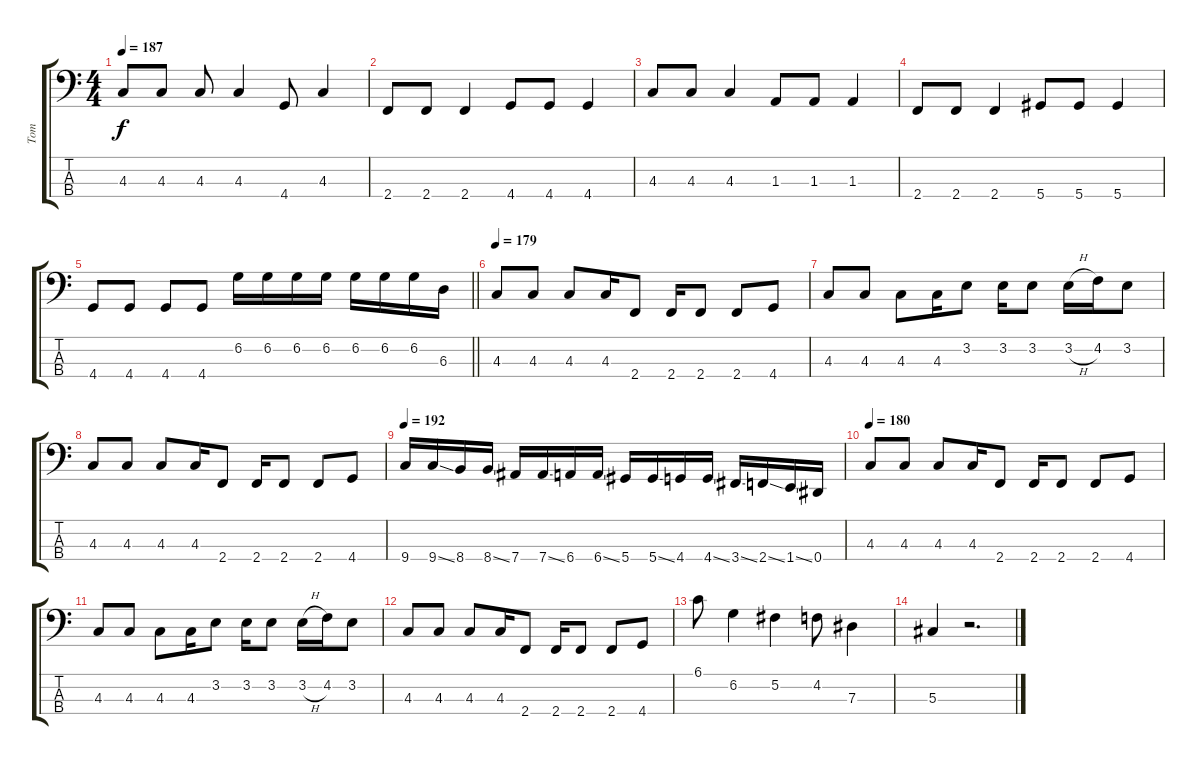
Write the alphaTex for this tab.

\track ("Tom" "Tom") {instrument electricbasspick}
\staff {score tabs}
\tuning (Gb2 Db2 Ab1 Eb1) {hide}
\ts (4 4)
\tempo 187
\clef f4
\ks c
4.3.8{dy f} 4.3.8 4.3.8 4.3.4 4.4.8 4.3.4 |
2.4.8 2.4.8 2.4.4 4.4.8 4.4.8 4.4.4 |
4.3.8 4.3.8 4.3.4 1.3.8 1.3.8 1.3.4 |
2.4.8 2.4.8 2.4.4 5.4.8 5.4.8 5.4.4 |
\barLineRight lightlight
4.4.8 4.4.8 4.4.8 4.4.8 6.2.16 6.2.16 6.2.16 6.2.16 6.2.16 6.2.16 6.2.16 6.3.16 |
\section ("" "")
\tempo 179
4.3.8 4.3.8 4.3.8 4.3.16 2.4.8 2.4.16 2.4.8 2.4.8 4.4.8 |
4.3.8 4.3.8 4.3.8 4.3.16 3.2.8 3.2.16 3.2.8 3.2{h}.16 4.2.16 3.2.8 |
4.3.8 4.3.8 4.3.8 4.3.16 2.4.8 2.4.16 2.4.8 2.4.8 4.4.8 |
\tempo 192
9.4.16 9.4{ss}.16 8.4.16 8.4{ss}.16 7.4.16 7.4{ss}.16 6.4.16 6.4{ss}.16 5.4.16 5.4{ss}.16 4.4.16 4.4{ss}.16 3.4{ss}.16 2.4{ss}.16 1.4{ss}.16 0.4.16 |
\tempo 180
4.3.8 4.3.8 4.3.8 4.3.16 2.4.8 2.4.16 2.4.8 2.4.8 4.4.8 |
4.3.8 4.3.8 4.3.8 4.3.16 3.2.8 3.2.16 3.2.8 3.2{h}.16 4.2.16 3.2.8 |
4.3.8 4.3.8 4.3.8 4.3.16 2.4.8 2.4.16 2.4.8 2.4.8 4.4.8 |
6.1.8 6.2.4 5.2.4 4.2.8 7.3.4 |
5.3.4 r.2{d}
